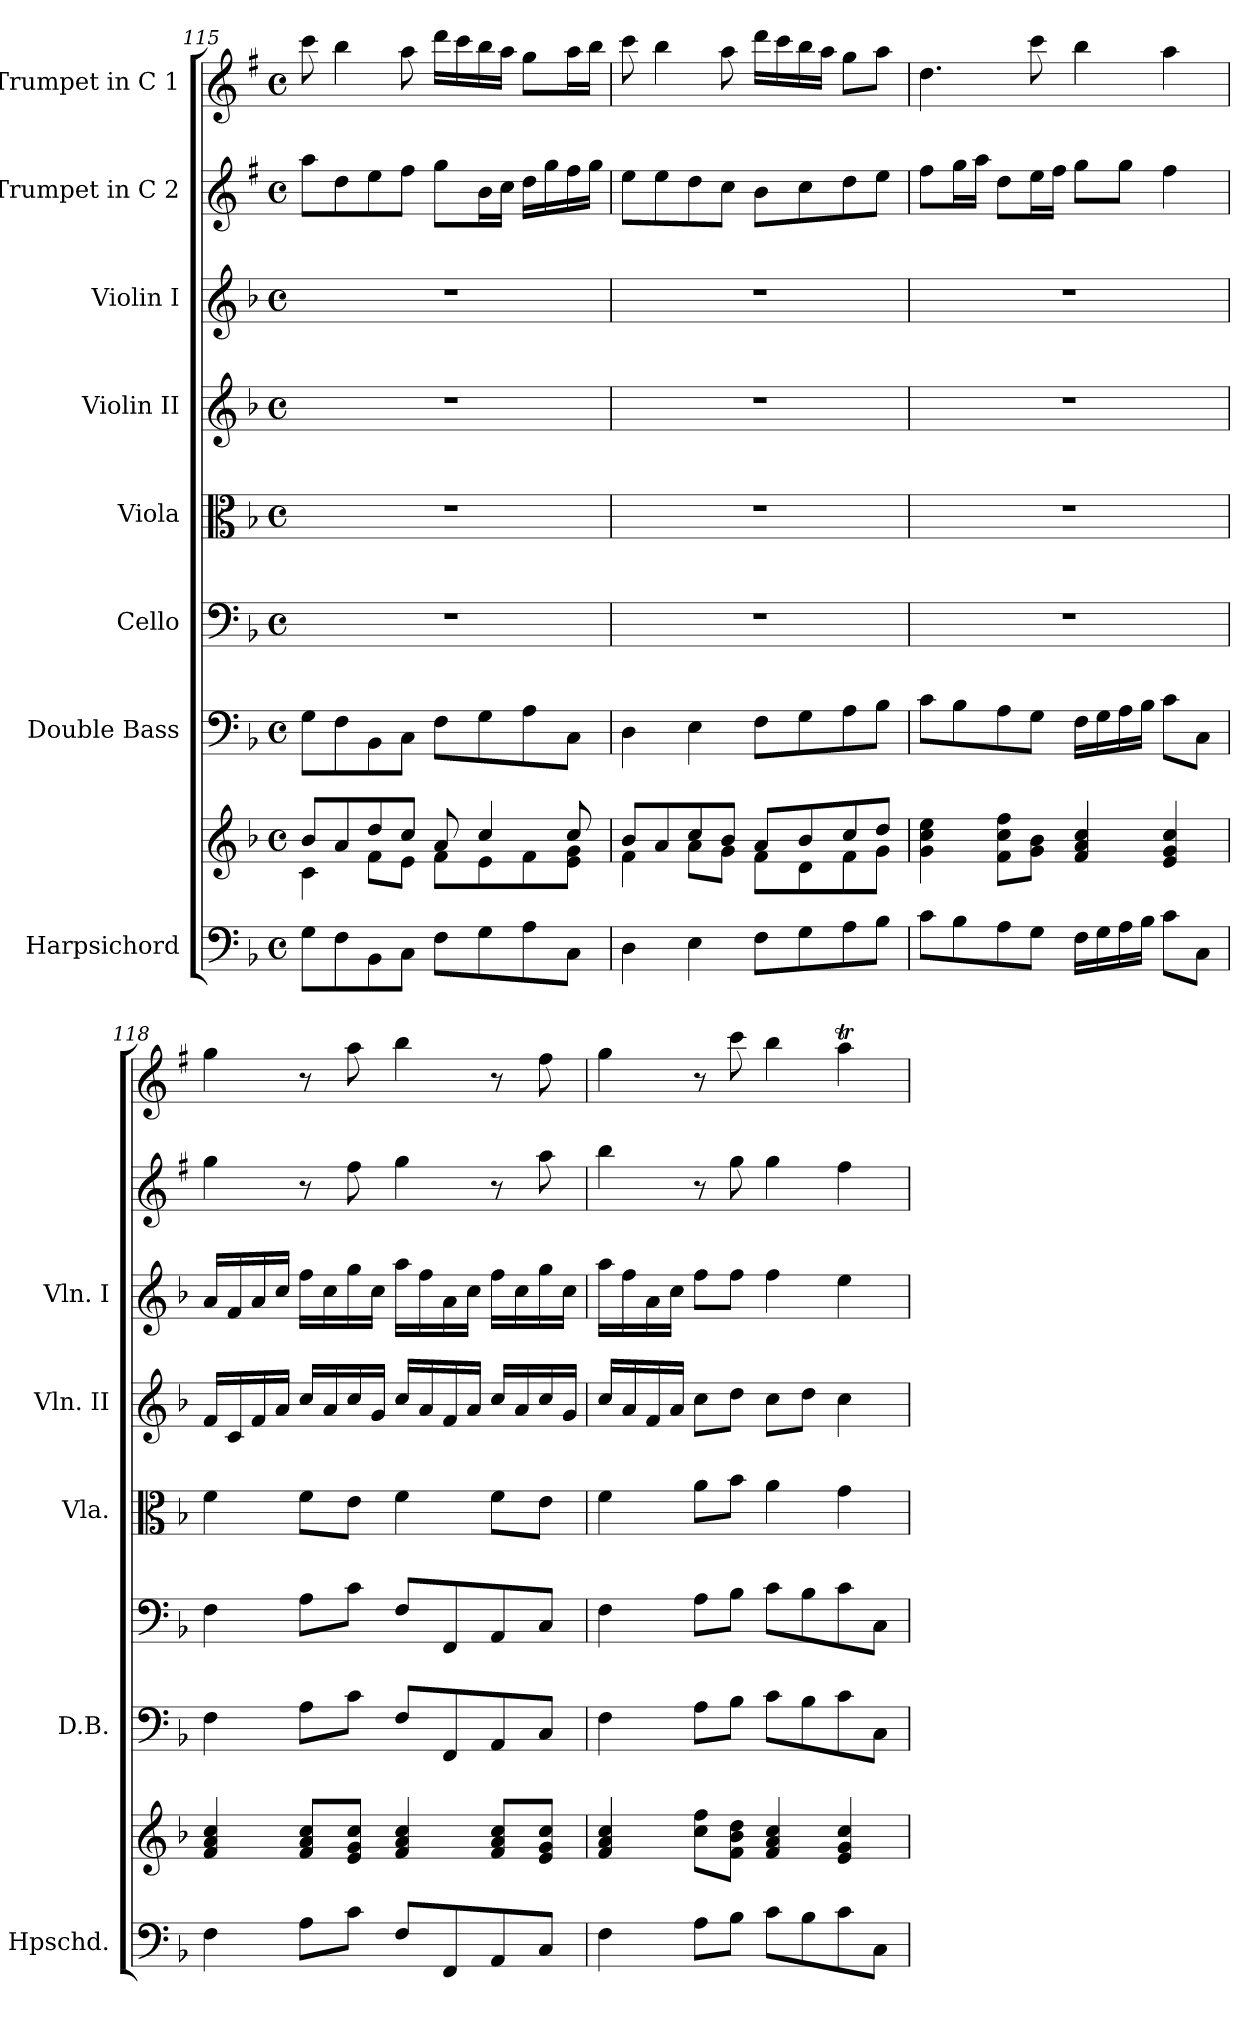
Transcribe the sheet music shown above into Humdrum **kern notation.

**kern	**kern	**kern	**kern	**kern	**kern	**kern	**kern	**kern
*part8	*part8	*part7	*part6	*part5	*part4	*part3	*part2	*part1
*staff9	*staff8	*staff7	*staff6	*staff5	*staff4	*staff3	*staff2	*staff1
*I"Harpsichord	*	*I"Double Bass	*I"Cello	*I"Viola	*I"Violin II	*I"Violin I	*I"Trumpet in C 2	*I"Trumpet in C 1
*I'Hpschd.	*	*I'D.B.	*	*I'Vla.	*I'Vln. II	*I'Vln. I	*	*
*clefF4	*clefG2	*clefF4	*clefF4	*clefC3	*clefG2	*clefG2	*clefG2	*clefG2
*	*	*ITrd7c12	*	*	*	*	*ITrd1c2	*ITrd1c2
*k[b-]	*k[b-]	*k[b-]	*k[b-]	*k[b-]	*k[b-]	*k[b-]	*k[b-]	*k[b-]
*F:	*F:	*F:	*F:	*F:	*F:	*F:	*F:	*F:
*M4/4	*M4/4	*M4/4	*M4/4	*M4/4	*M4/4	*M4/4	*M4/4	*M4/4
*met(c)	*met(c)	*met(c)	*met(c)	*met(c)	*met(c)	*met(c)	*met(c)	*met(c)
=115	=115	=115	=115	=115	=115	=115	=115	=115
*	*^	*	*	*	*	*	*	*
8G\L	8b-/L	4c\	8GG\L	1r	1r	1r	1r	8gg\L	8bb-\
8F\	8a/	.	8FF\	.	.	.	.	8cc\	4aa\
8BB-\	8dd/	8f\L	8BBB-\	.	.	.	.	8dd\	.
8C\J	8cc/J	8e\J	8CC\J	.	.	.	.	8ee\J	8gg\
8F\L	8a/	8f\L	8FF\L	.	.	.	.	8ff\L	16ccc\LL
.	.	.	.	.	.	.	.	.	16bb-\
8G\	4cc/	8e\	8GG\	.	.	.	.	16a\L	16aa\
.	.	.	.	.	.	.	.	16b-\JJ	16gg\JJ
8A\	.	8f\	8AA\	.	.	.	.	16cc\LL	8ff\L
.	.	.	.	.	.	.	.	16ff\	.
8C\J	8cc/	8e\ 8g\J	8CC\J	.	.	.	.	16ee\	16gg\L
.	.	.	.	.	.	.	.	16ff\JJ	16aa\JJ
!!LO:PB:g=z
=116	=116	=116	=116	=116	=116	=116	=116	=116	=116
4D\	8b-/L	4f\	4DD\	1r	1r	1r	1r	8dd\L	8bb-\
.	8a/	.	.	.	.	.	.	8dd\	4aa\
4E\	8cc/	8a\L	4EE\	.	.	.	.	8cc\	.
.	8b-/J	8g\J	.	.	.	.	.	8b-\J	8gg\
8F\L	8a/L	8f\L	8FF\L	.	.	.	.	8a\L	16ccc\LL
.	.	.	.	.	.	.	.	.	16bb-\
8G\	8b-/	8d\	8GG\	.	.	.	.	8b-\	16aa\
.	.	.	.	.	.	.	.	.	16gg\JJ
8A\	8cc/	8f\	8AA\	.	.	.	.	8cc\	8ff\L
8B-\J	8dd/J	8g\J	8BB-\J	.	.	.	.	8dd\J	8gg\J
*	*v	*v	*	*	*	*	*	*	*
!!LO:PB:g=z
=117	=117	=117	=117	=117	=117	=117	=117	=117
8c\L	4g\ 4cc\ 4ee\	8C\L	1r	1r	1r	1r	8ee\L	4.cc\
8B-\	.	8BB-\	.	.	.	.	16ff\L	.
.	.	.	.	.	.	.	16gg\JJ	.
8A\	8f\ 8cc\ 8ff\L	8AA\	.	.	.	.	8cc\L	.
8G\J	8g\ 8b-\J	8GG\J	.	.	.	.	16dd\L	8bb-\
.	.	.	.	.	.	.	16ee\JJ	.
16F\LL	4f/ 4a/ 4cc/	16FF\LL	.	.	.	.	8ff\L	4aa\
16G\	.	16GG\	.	.	.	.	.	.
16A\	.	16AA\	.	.	.	.	8ff\J	.
16B-\JJ	.	16BB-\JJ	.	.	.	.	.	.
8c\L	4e/ 4g/ 4cc/	8C\L	.	.	.	.	4ee\	4gg\
8C\J	.	8CC\J	.	.	.	.	.	.
=118	=118	=118	=118	=118	=118	=118	=118	=118
4F\	4f/ 4a/ 4cc/	4FF\	4F\	4f\	16f/LL	16a/LL	4ff\	4ff\
.	.	.	.	.	16c/	16f/	.	.
.	.	.	.	.	16f/	16a/	.	.
.	.	.	.	.	16a/JJ	16cc/JJ	.	.
8A\L	8f/ 8a/ 8cc/L	8AA\L	8A\L	8f\L	16cc/LL	16ff\LL	8r	8r
.	.	.	.	.	16a/	16cc\	.	.
8c\J	8e/ 8g/ 8cc/J	8C\J	8c\J	8e\J	16cc/	16gg\	8ee\	8gg\
.	.	.	.	.	16g/JJ	16cc\JJ	.	.
8F/L	4f/ 4a/ 4cc/	8FF/L	8F/L	4f\	16cc/LL	16aa\LL	4ff\	4aa\
.	.	.	.	.	16a/	16ff\	.	.
8FF/	.	8FFF/	8FF/	.	16f/	16a\	.	.
.	.	.	.	.	16a/JJ	16cc\JJ	.	.
8AA/	8f/ 8a/ 8cc/L	8AAA/	8AA/	8f\L	16cc/LL	16ff\LL	8r	8r
.	.	.	.	.	16a/	16cc\	.	.
8C/J	8e/ 8g/ 8cc/J	8CC/J	8C/J	8e\J	16cc/	16gg\	8gg\	8ee\
.	.	.	.	.	16g/JJ	16cc\JJ	.	.
!!LO:PB:g=z
=119	=119	=119	=119	=119	=119	=119	=119	=119
4F\	4f/ 4a/ 4cc/	4FF\	4F\	4f\	16cc/LL	16aa\LL	4aa\	4ff\
.	.	.	.	.	16a/	16ff\	.	.
.	.	.	.	.	16f/	16a\	.	.
.	.	.	.	.	16a/JJ	16cc\JJ	.	.
8A\L	8cc\ 8ff\L	8AA\L	8A\L	8a\L	8cc\L	8ff\L	8r	8r
8B-\J	8f\ 8b-\ 8dd\J	8BB-\J	8B-\J	8b-\J	8dd\J	8ff\J	8ff\	8bb-\
8c\L	4f/ 4a/ 4cc/	8C\L	8c\L	4a\	8cc\L	4ff\	4ff\	4aa\
8B-\	.	8BB-\	8B-\	.	8dd\J	.	.	.
8c\	4e/ 4g/ 4cc/	8C\	8c\	4g\	4cc\	4ee\	4ee\	4ggT\
8C\J	.	8CC\J	8C\J	.	.	.	.	.
=	=	=	=	=	=	=	=	=
*-	*-	*-	*-	*-	*-	*-	*-	*-
